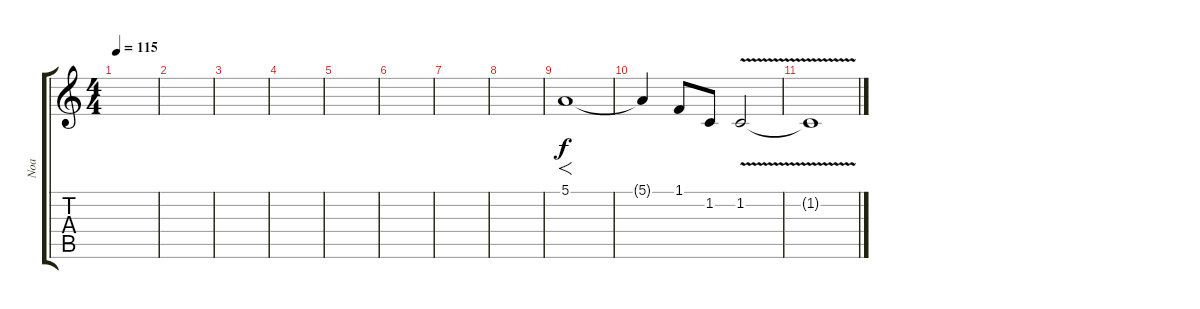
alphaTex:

\track ("Noa" "Noa") {instrument violin}
\staff {score tabs}
\tuning (E4 B3 G3 D3 A2 E2) {hide}
\ts (4 4)
\tempo 115
\clef g2
\ks c
|
|
|
|
|
|
|
|
5.1.1{f} |
5.1{t}.4 1.1.8 1.2.8 1.2{v}.2 |
1.2{t}.1
